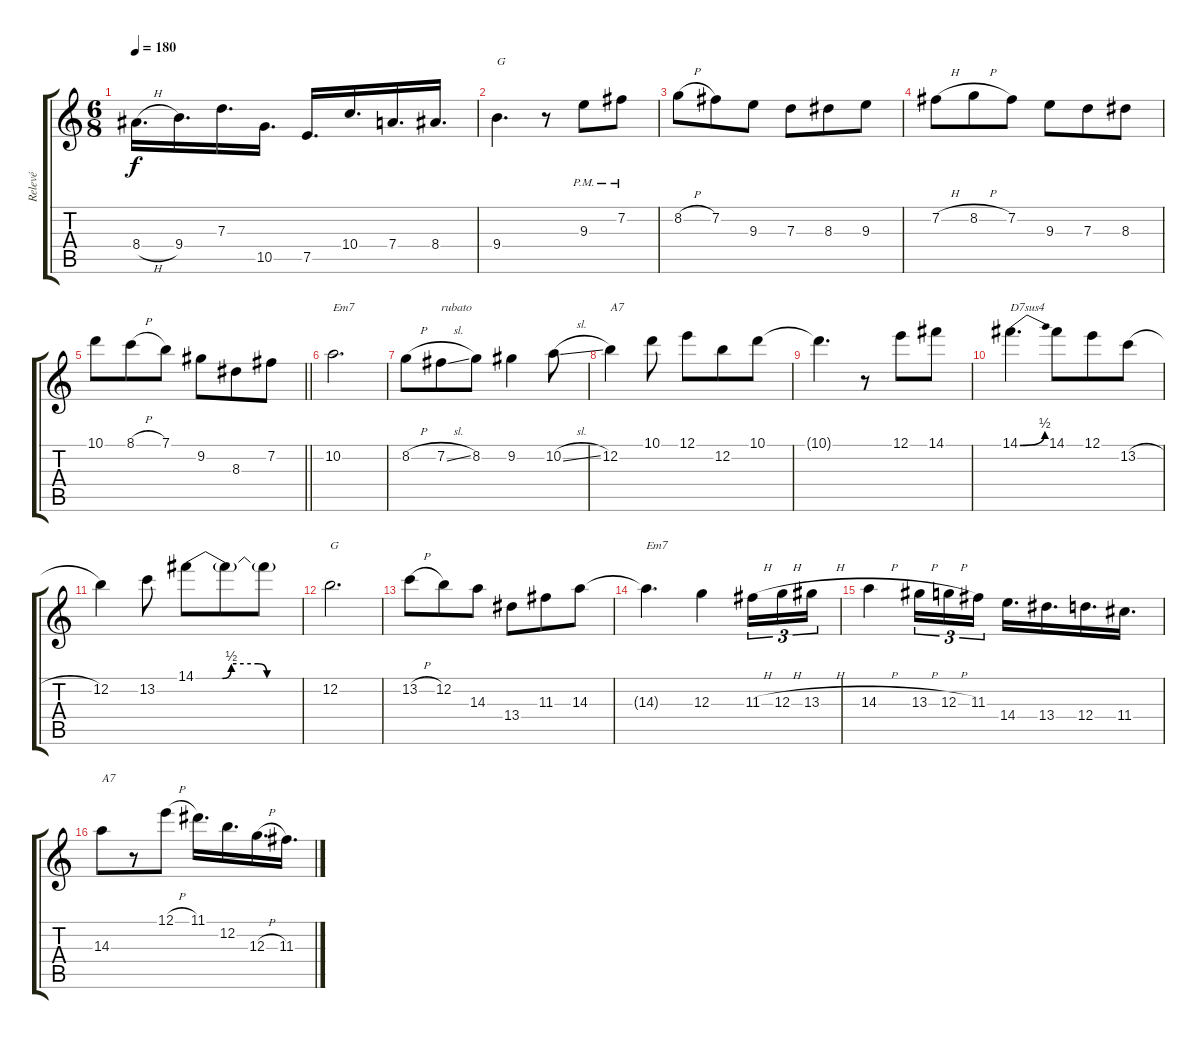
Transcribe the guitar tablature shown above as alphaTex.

\track ("Relevé" "Relevé") {instrument distortionguitar}
\staff {score tabs}
\tuning (E4 B3 G3 D3 A2 E2) {hide}
\ts (6 8)
\tempo 180
\clef g2
\ks c
8.4{h}.16{d dy f} 9.4.16{d} 7.3.16{d} 10.5.16{d} 7.5.16{d} 10.4.16{d} 7.4.16{d} 8.4.16{d} |
9.4.4{d txt "G"} r.8 9.3{pm}.8 7.2{pm}.8 |
8.2{h}.8 7.2.8 9.3.8 7.3.8 8.3.8 9.3.8 |
7.2{h}.8 8.2{h}.8 7.2.8 9.3.8 7.3.8 8.3.8 |
\barLineRight lightlight
10.1.8 8.1{h}.8 7.1.8 9.2.8 8.3.8 7.2.8 |
10.2.2{d txt "Em7"} |
8.2{h}.8 7.2{sl}.8{txt "rubato"} 8.2.8 9.2.4 10.2{sl}.8 |
12.2.4{txt "A7"} 10.1.8 12.1.8 12.2.8 10.1.8 |
10.1{t}.4{d} r.8 12.1.8 14.1.8 |
14.1{be (bend 0 0 60 2)}.4{d txt "D7sus4"} 14.1.8 12.1.8 13.2{h}.8 |
12.2.4 13.2.8 14.1{be (custom 0 0 15 0 20 2 35 2 40 0 60 0)}.8 14.1{t}.8 14.1{t}.8 |
12.2.2{d txt "G"} |
13.2{h}.8 12.2.8 14.3.8 13.4.8 11.3.8 14.3.8 |
14.3{t}.4{d txt "Em7"} 12.3.4 11.3{h}.16{tu (3 2)} 12.3{h}.16{tu (3 2)} 13.3{h}.16{tu (3 2)} |
14.3{h}.4 13.3{h}.16{tu (3 2)} 12.3{h}.16{tu (3 2)} 11.3.16{tu (3 2)} 14.4.16{d} 13.4.16{d} 12.4.16{d} 11.4.16{d} |
14.3.8{txt "A7"} r.8 12.1{h}.8 11.1.16{d} 12.2.16{d} 12.3{h}.16{d} 11.3.16{d}
